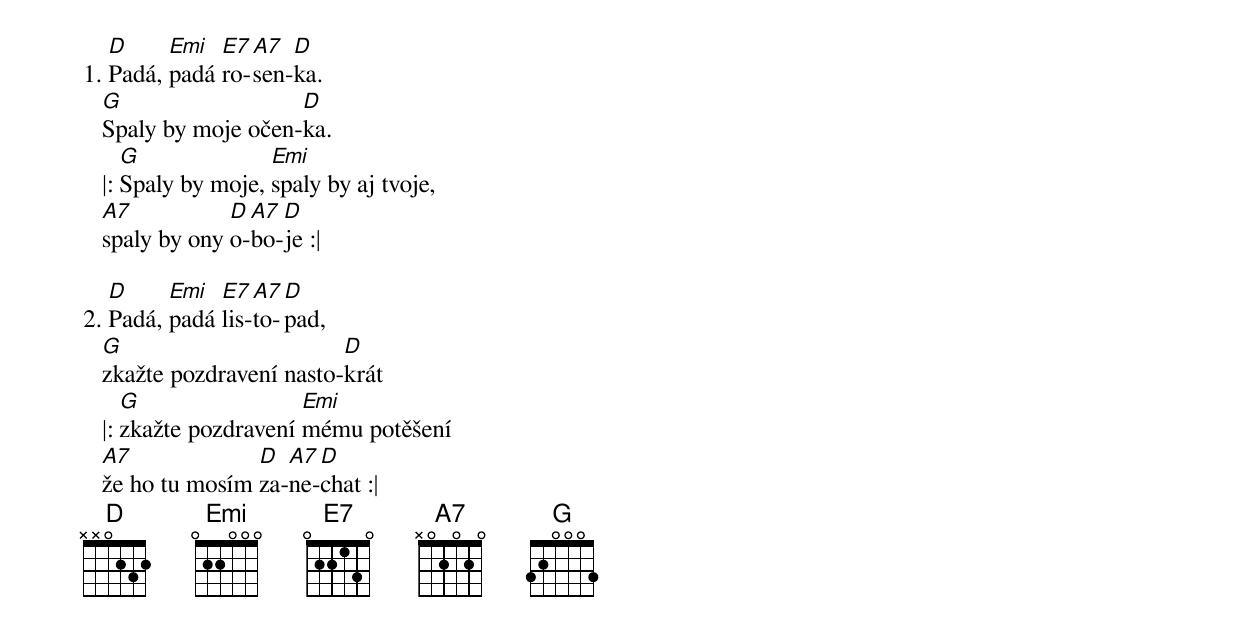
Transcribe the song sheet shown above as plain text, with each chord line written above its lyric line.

   D     Emi  E7 A7  D
1. Padá, padá ro-sen-ka.
   G                  D
   Spaly by moje očen-ka.
      G              Emi
   |: Spaly by moje, spaly by aj tvoje,
   A7           D A7 D
   spaly by ony o-bo-je :|

   D     Emi  E7  A7 D
2. Padá, padá lis-to-pad,
   G                       D
   zkažte pozdravení nasto-krát
      G                 Emi
   |: zkažte pozdravení mému potěšení
   A7             D  A7 D
   že ho tu mosím za-ne-chat :|
